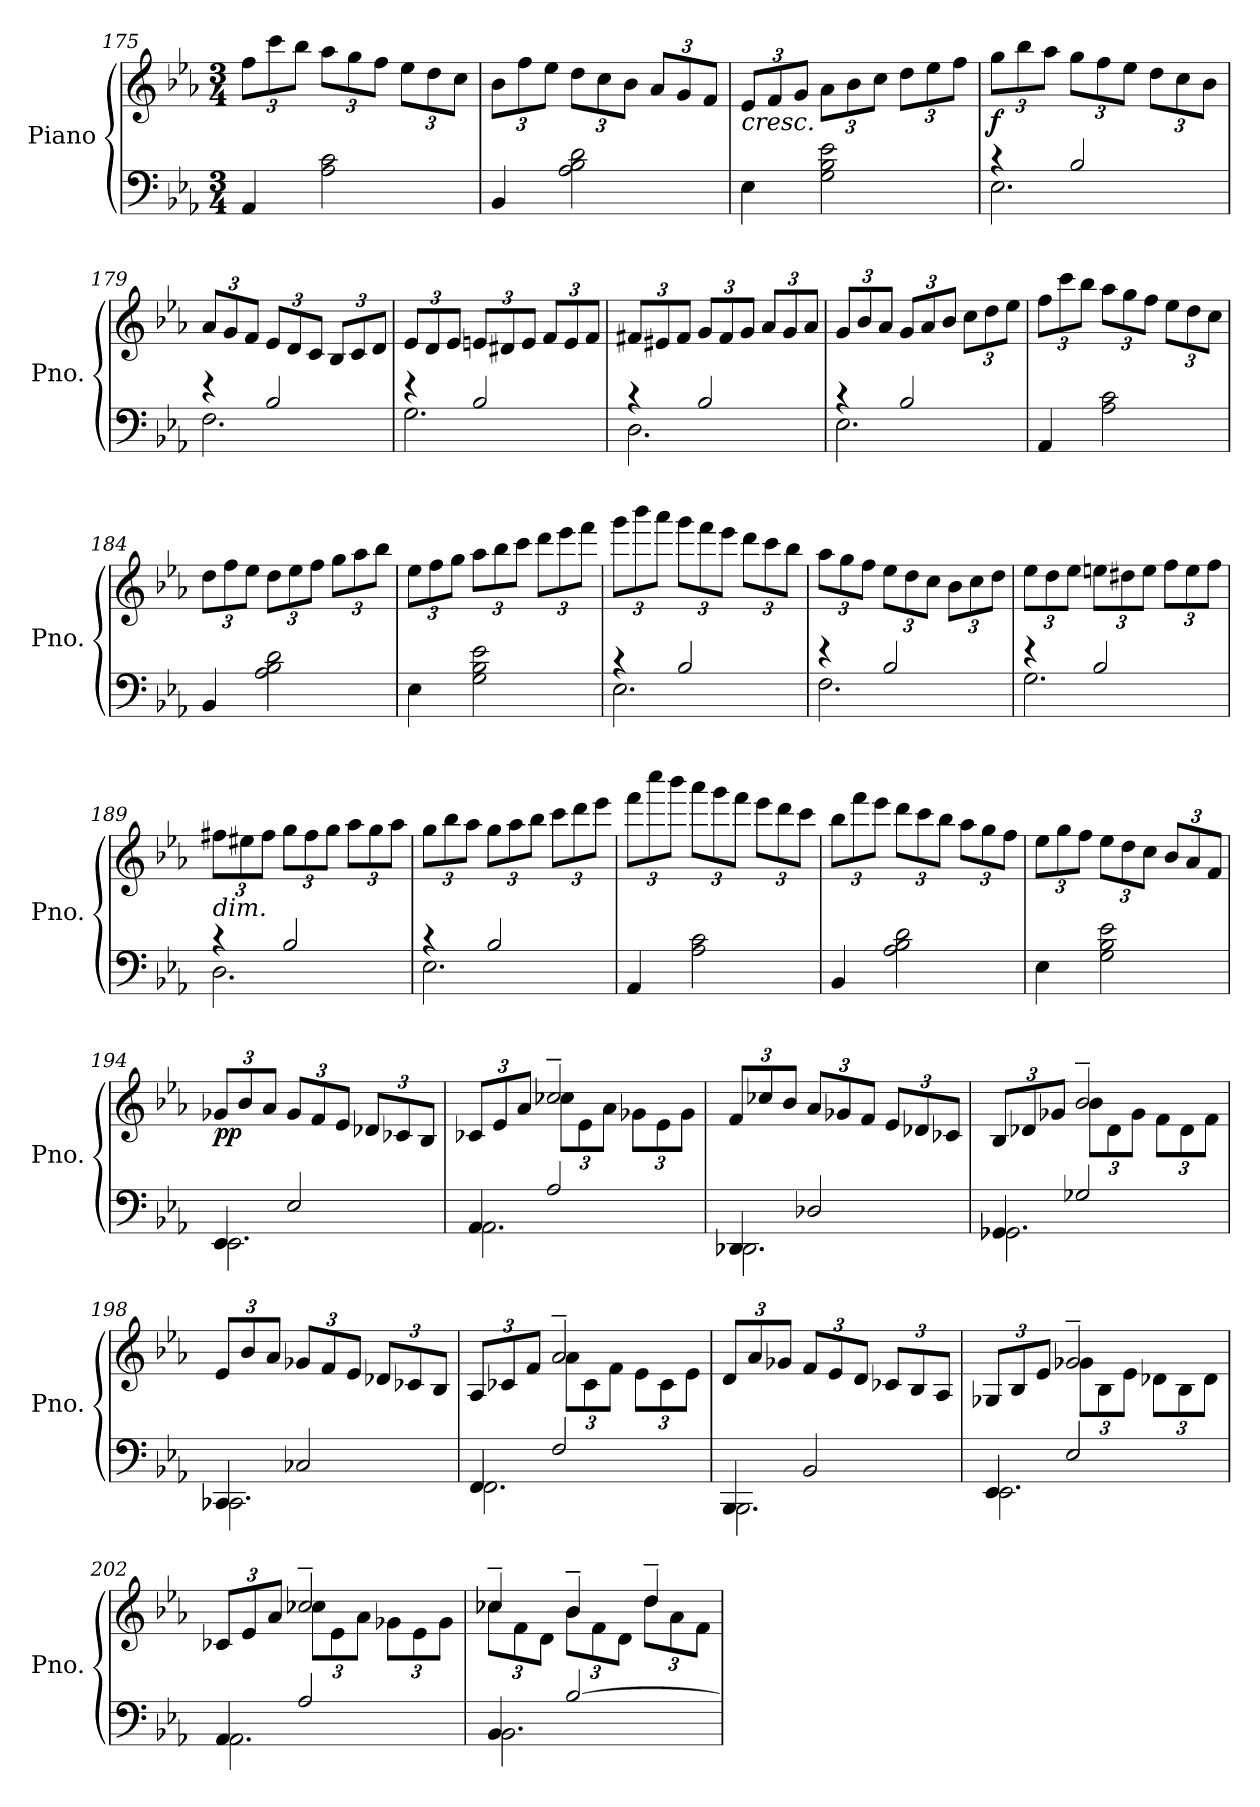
**kern	**kern	**dynam
*part1	*part1	*part1
*staff2	*staff1	*staff1/2
*I"Piano	*	*
*I'Pno.	*	*
!!LO:LB:g=z
*clefF4	*clefG2	*
*k[b-e-a-]	*k[b-e-a-]	*
*M3/4	*M3/4	*
*	*Xbrackettup	*
=175	=175	=175
4AA-/	12ff\L	.
.	12ccc\	.
.	12bb-\J	.
2A-\ 2c\	12aa-\L	.
.	12gg\	.
.	12ff\J	.
.	12ee-\L	.
.	12dd\	.
.	12cc\J	.
=176	=176	=176
4BB-/	12b-\L	.
.	12ff\	.
.	12ee-\J	.
2A-\ 2B-\ 2d\	12dd\L	.
.	12cc\	.
.	12b-\J	.
.	12a-/L	.
.	12g/	.
.	12f/J	.
=177	=177	=177
!	!LO:TX:b:i:t=cresc.	!
4E-\	12e-/L	.
.	12f/	.
.	12g/J	.
2G\ 2B-\ 2e-\	12a-\L	.
.	12b-\	.
.	12cc\J	.
.	12dd\L	.
.	12ee-\	.
.	12ff\J	.
=178	=178	=178
*^	*	*
!	!	!	!LO:DY:b
4r	2.E-\	12gg\L	f
.	.	12bb-\	.
.	.	12aa-\J	.
2B-/	.	12gg\L	.
.	.	12ff\	.
.	.	12ee-\J	.
.	.	12dd\L	.
.	.	12cc\	.
.	.	12b-\J	.
!!LO:LB:g=z
=179	=179	=179	=179
4r	2.F\	12a-/L	.
.	.	12g/	.
.	.	12f/J	.
2B-/	.	12e-/L	.
.	.	12d/	.
.	.	12c/J	.
.	.	12B-/L	.
.	.	12c/	.
.	.	12d/J	.
=180	=180	=180	=180
4r	2.G\	12e-/L	.
.	.	12d/	.
.	.	12e-/J	.
2B-/	.	12en/L	.
.	.	12d#X/	.
.	.	12e/J	.
.	.	12f/L	.
.	.	12e/	.
.	.	12f/J	.
=181	=181	=181	=181
4r	2.D\	12f#X/L	.
.	.	12e#X/	.
.	.	12f#/J	.
2B-/	.	12g/L	.
.	.	12f#/	.
.	.	12g/J	.
.	.	12a-/L	.
.	.	12g/	.
.	.	12a-/J	.
=182	=182	=182	=182
4r	2.E-\	12g/L	.
.	.	12b-/	.
.	.	12a-/J	.
2B-/	.	12g/L	.
.	.	12a-/	.
.	.	12b-/J	.
.	.	12cc\L	.
.	.	12dd\	.
.	.	12ee-\J	.
*v	*v	*	*
!!LO:LB:g=z
=183	=183	=183
4AA-/	12ff\L	.
.	12ccc\	.
.	12bb-\J	.
2A-\ 2c\	12aa-\L	.
.	12gg\	.
.	12ff\J	.
.	12ee-\L	.
.	12dd\	.
.	12cc\J	.
=184	=184	=184
4BB-/	12dd\L	.
.	12ff\	.
.	12ee-\J	.
2A-\ 2B-\ 2d\	12dd\L	.
.	12ee-\	.
.	12ff\J	.
.	12gg\L	.
.	12aa-\	.
.	12bb-\J	.
=185	=185	=185
4E-\	12ee-\L	.
.	12ff\	.
.	12gg\J	.
2G\ 2B-\ 2e-\	12aa-\L	.
.	12bb-\	.
.	12ccc\J	.
.	12ddd\L	.
.	12eee-\	.
.	12fff\J	.
=186	=186	=186
*^	*	*
4r	2.E-\	12ggg\L	.
.	.	12bbb-\	.
.	.	12aaa-\J	.
2B-/	.	12ggg\L	.
.	.	12fff\	.
.	.	12eee-\J	.
.	.	12ddd\L	.
.	.	12ccc\	.
.	.	12bb-\J	.
!!LO:LB:g=z
=187	=187	=187	=187
4r	2.F\	12aa-\L	.
.	.	12gg\	.
.	.	12ff\J	.
2B-/	.	12ee-\L	.
.	.	12dd\	.
.	.	12cc\J	.
.	.	12b-\L	.
.	.	12cc\	.
.	.	12dd\J	.
=188	=188	=188	=188
4r	2.G\	12ee-\L	.
.	.	12dd\	.
.	.	12ee-\J	.
2B-/	.	12een\L	.
.	.	12dd#X\	.
.	.	12ee\J	.
.	.	12ff\L	.
.	.	12ee\	.
.	.	12ff\J	.
=189	=189	=189	=189
!	!	!LO:TX:b:i:t=dim.	!
4r	2.D\	12ff#X\L	.
.	.	12ee#X\	.
.	.	12ff#\J	.
2B-/	.	12gg\L	.
.	.	12ff#\	.
.	.	12gg\J	.
.	.	12aa-\L	.
.	.	12gg\	.
.	.	12aa-\J	.
=190	=190	=190	=190
4r	2.E-\	12gg\L	.
.	.	12bb-\	.
.	.	12aa-\J	.
2B-/	.	12gg\L	.
.	.	12aa-\	.
.	.	12bb-\J	.
.	.	12ccc\L	.
.	.	12ddd\	.
.	.	12eee-\J	.
*v	*v	*	*
!!LO:LB:g=z
=191	=191	=191
4AA-/	12fff\L	.
.	12cccc\	.
.	12bbb-\J	.
2A-\ 2c\	12aaa-\L	.
.	12ggg\	.
.	12fff\J	.
.	12eee-\L	.
.	12ddd\	.
.	12ccc\J	.
=192	=192	=192
4BB-/	12bb-\L	.
.	12fff\	.
.	12eee-\J	.
2A-\ 2B-\ 2d\	12ddd\L	.
.	12ccc\	.
.	12bb-\J	.
.	12aa-\L	.
.	12gg\	.
.	12ff\J	.
=193	=193	=193
4E-\	12ee-\L	.
.	12gg\	.
.	12ff\J	.
2G\ 2B-\ 2e-\	12ee-\L	.
.	12dd\	.
.	12cc\J	.
.	12b-/L	.
.	12a-/	.
.	12f/J	.
=194	=194	=194
*^	*	*
!	!	!	!LO:DY:b
4EE-/	2.EE-\	12g-X/L	pp
.	.	12b-/	.
.	.	12a-/J	.
2E-/	.	12g-/L	.
.	.	12f/	.
.	.	12e-/J	.
.	.	12d-X/L	.
.	.	12c-X/	.
.	.	12B-/J	.
!!LO:PB:g=z
=195	=195	=195	=195
*	*	*^	*
4AA-/	2.AA-\	12c-X/L	4ryy	.
.	.	12e-/	.	.
.	.	12a-/J	.	.
2A-/	.	2cc-X~/	12cc-\L	.
.	.	.	12e-\	.
.	.	.	12a-\J	.
.	.	.	12g-X\L	.
.	.	.	12e-\	.
.	.	.	12g-\J	.
*	*	*v	*v	*
=196	=196	=196	=196
4DD-X/	2.DD-\	12f/L	.
.	.	12cc-X/	.
.	.	12b-/J	.
2D-X/	.	12a-/L	.
.	.	12g-X/	.
.	.	12f/J	.
.	.	12e-/L	.
.	.	12d-X/	.
.	.	12c-X/J	.
=197	=197	=197	=197
*	*	*^	*
4GG-X/	2.GG-\	12B-/L	4ryy	.
.	.	12d-X/	.	.
.	.	12g-X/J	.	.
2G-X/	.	2b-~/	12b-\L	.
.	.	.	12d-\	.
.	.	.	12g-\J	.
.	.	.	12f\L	.
.	.	.	12d-\	.
.	.	.	12f\J	.
*	*	*v	*v	*
!!LO:LB:g=z
=198	=198	=198	=198
4CC-X/	2.CC-\	12e-/L	.
.	.	12b-/	.
.	.	12a-/J	.
2C-X/	.	12g-X/L	.
.	.	12f/	.
.	.	12e-/J	.
.	.	12d-X/L	.
.	.	12c-X/	.
.	.	12B-/J	.
=199	=199	=199	=199
*	*	*^	*
4FF/	2.FF\	12A-/L	4ryy	.
.	.	12c-X/	.	.
.	.	12f/J	.	.
2F/	.	2a-~/	12a-\L	.
.	.	.	12c-\	.
.	.	.	12f\J	.
.	.	.	12e-\L	.
.	.	.	12c-\	.
.	.	.	12e-\J	.
*	*	*v	*v	*
=200	=200	=200	=200
4BBB-/	2.BBB-\	12d/L	.
.	.	12a-/	.
.	.	12g-X/J	.
2BB-/	.	12f/L	.
.	.	12e-/	.
.	.	12d/J	.
.	.	12c-X/L	.
.	.	12B-/	.
.	.	12A-/J	.
!!LO:LB:g=z
=201	=201	=201	=201
*	*	*^	*
4EE-/	2.EE-\	12G-X/L	4ryy	.
.	.	12B-/	.	.
.	.	12e-/J	.	.
2E-/	.	2g-X~/	12g-\L	.
.	.	.	12B-\	.
.	.	.	12e-\J	.
.	.	.	12d-X\L	.
.	.	.	12B-\	.
.	.	.	12d-\J	.
=202	=202	=202	=202	=202
4AA-/	2.AA-\	12c-X/L	4ryy	.
.	.	12e-/	.	.
.	.	12a-/J	.	.
2A-/	.	2cc-X~/	12cc-\L	.
.	.	.	12e-\	.
.	.	.	12a-\J	.
.	.	.	12g-X\L	.
.	.	.	12e-\	.
.	.	.	12g-\J	.
=203	=203	=203	=203	=203
4BB-/	2.BB-\	4cc-X~/	12cc-\L	.
.	.	.	12f\	.
.	.	.	12d\J	.
[2B-/	.	4b-~/	12b-\L	.
.	.	.	12f\	.
.	.	.	12d\J	.
.	.	4dd~/	12dd\L	.
.	.	.	12a-\	.
.	.	.	12f\J	.
*v	*v	*	*	*
*	*v	*v	*
=	=	=
*-	*-	*-
